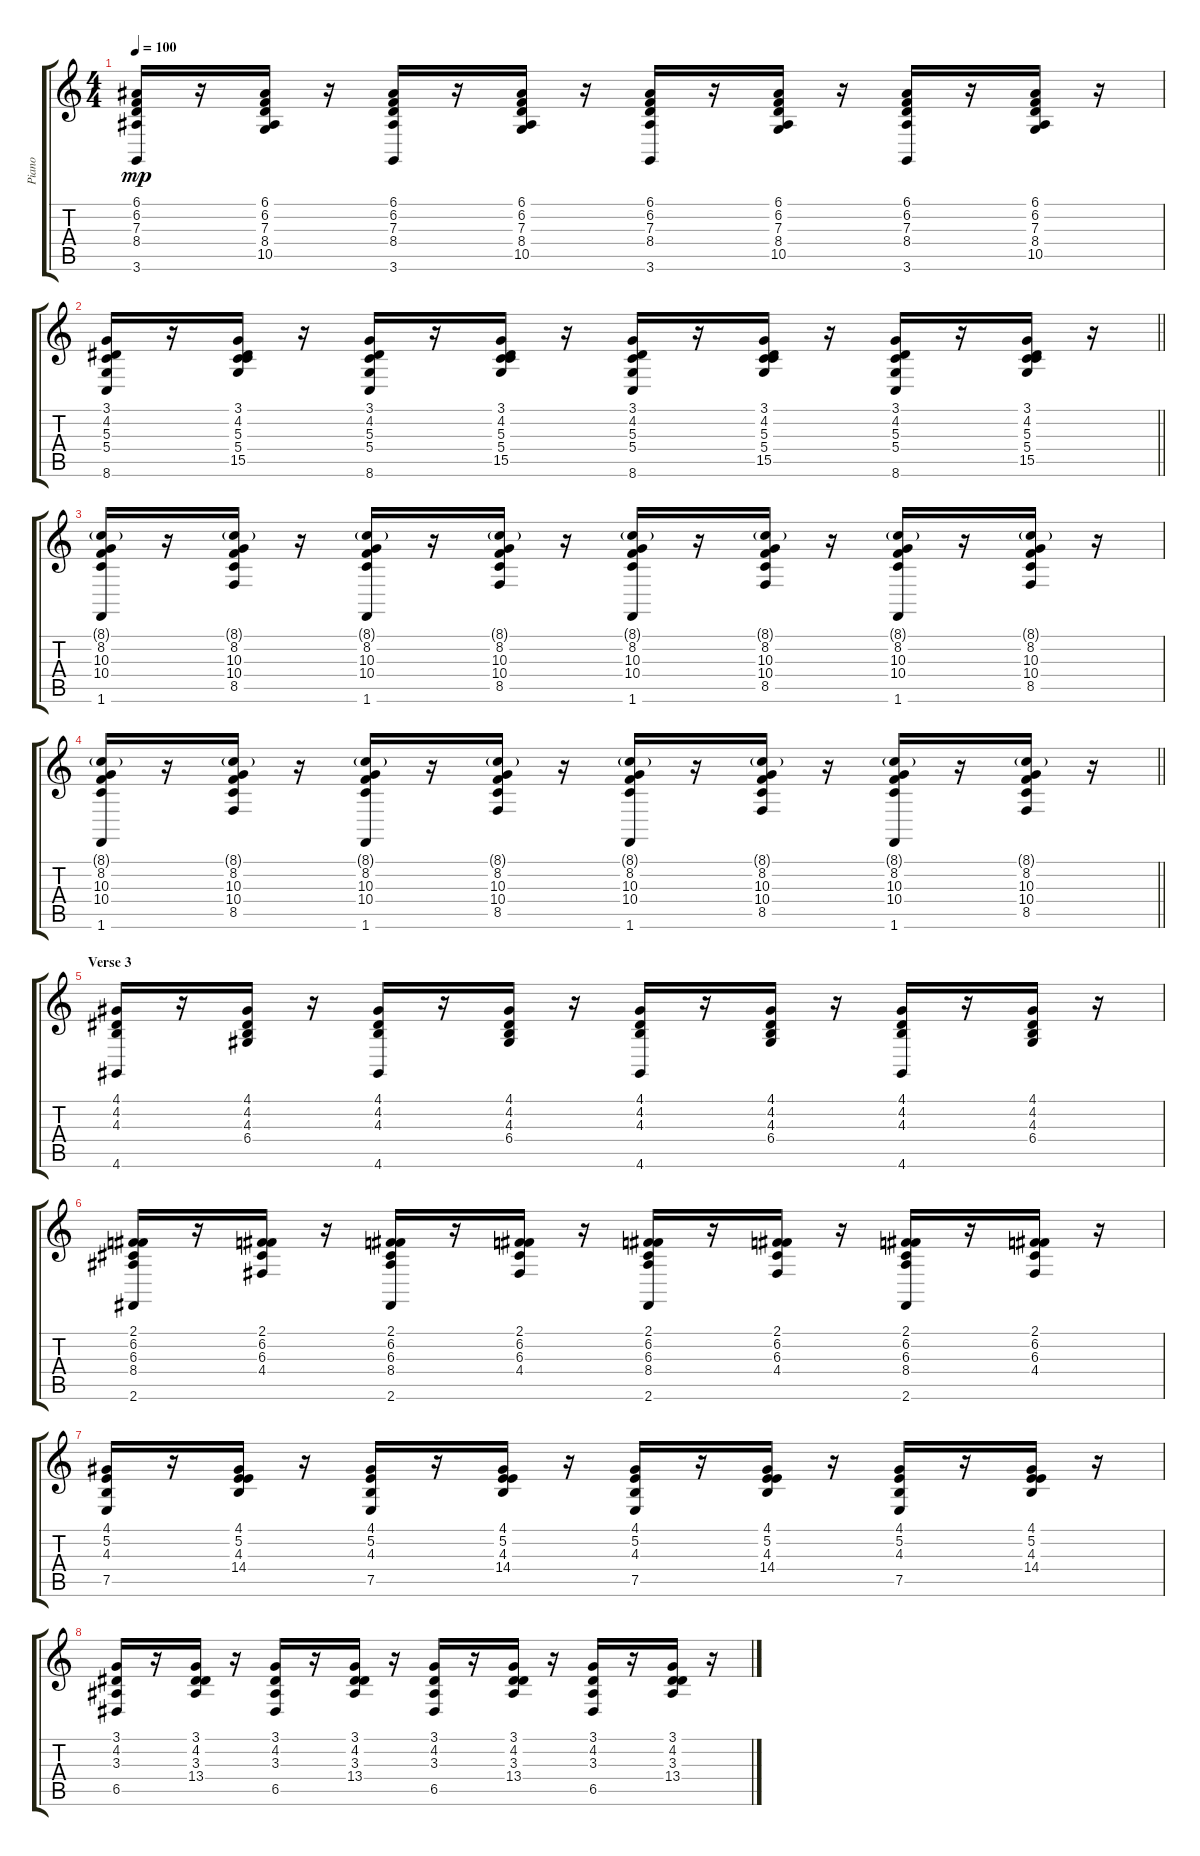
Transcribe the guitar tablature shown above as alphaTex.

\track ("Piano" "Piano") {instrument acousticgrandpiano}
\staff {score tabs}
\tuning (E4 B3 G3 D3 A2 E2) {hide}
\ts (4 4)
\tempo 100
\clef g2
\ks c
(6.1 6.2 7.3 8.4 3.6).16{dy mp} r.16 (6.1 6.2 7.3 8.4 10.5).16 r.16 (6.1 6.2 7.3 8.4 3.6).16 r.16 (6.1 6.2 7.3 8.4 10.5).16 r.16 (6.1 6.2 7.3 8.4 3.6).16 r.16 (6.1 6.2 7.3 8.4 10.5).16 r.16 (6.1 6.2 7.3 8.4 3.6).16 r.16 (6.1 6.2 7.3 8.4 10.5).16 r.16 |
\barLineRight lightlight
(3.1 4.2 5.3 5.4 8.6).16 r.16 (3.1 4.2 5.3 5.4 15.5).16 r.16 (3.1 4.2 5.3 5.4 8.6).16 r.16 (3.1 4.2 5.3 5.4 15.5).16 r.16 (3.1 4.2 5.3 5.4 8.6).16 r.16 (3.1 4.2 5.3 5.4 15.5).16 r.16 (3.1 4.2 5.3 5.4 8.6).16 r.16 (3.1 4.2 5.3 5.4 15.5).16 r.16 |
(8.1{g} 8.2 10.3 10.4 1.6).16 r.16 (8.1{g} 8.2 10.3 10.4 8.5).16 r.16 (8.1{g} 8.2 10.3 10.4 1.6).16 r.16 (8.1{g} 8.2 10.3 10.4 8.5).16 r.16 (8.1{g} 8.2 10.3 10.4 1.6).16 r.16 (8.1{g} 8.2 10.3 10.4 8.5).16 r.16 (8.1{g} 8.2 10.3 10.4 1.6).16 r.16 (8.1{g} 8.2 10.3 10.4 8.5).16 r.16 |
\barLineRight lightlight
(8.1{g} 8.2 10.3 10.4 1.6).16 r.16 (8.1{g} 8.2 10.3 10.4 8.5).16 r.16 (8.1{g} 8.2 10.3 10.4 1.6).16 r.16 (8.1{g} 8.2 10.3 10.4 8.5).16 r.16 (8.1{g} 8.2 10.3 10.4 1.6).16 r.16 (8.1{g} 8.2 10.3 10.4 8.5).16 r.16 (8.1{g} 8.2 10.3 10.4 1.6).16 r.16 (8.1{g} 8.2 10.3 10.4 8.5).16 r.16 |
\section ("" "Verse 3")
(4.1 4.2 4.3 4.6).16 r.16 (4.1 4.2 4.3 6.4).16 r.16 (4.1 4.2 4.3 4.6).16 r.16 (4.1 4.2 4.3 6.4).16 r.16 (4.1 4.2 4.3 4.6).16 r.16 (4.1 4.2 4.3 6.4).16 r.16 (4.1 4.2 4.3 4.6).16 r.16 (4.1 4.2 4.3 6.4).16 r.16 |
(2.1 6.2 6.3 8.4 2.6).16 r.16 (2.1 6.2 6.3 4.4).16 r.16 (2.1 6.2 6.3 8.4 2.6).16 r.16 (2.1 6.2 6.3 4.4).16 r.16 (2.1 6.2 6.3 8.4 2.6).16 r.16 (2.1 6.2 6.3 4.4).16 r.16 (2.1 6.2 6.3 8.4 2.6).16 r.16 (2.1 6.2 6.3 4.4).16 r.16 |
(4.1 5.2 4.3 7.5).16 r.16 (4.1 5.2 4.3 14.4).16 r.16 (4.1 5.2 4.3 7.5).16 r.16 (4.1 5.2 4.3 14.4).16 r.16 (4.1 5.2 4.3 7.5).16 r.16 (4.1 5.2 4.3 14.4).16 r.16 (4.1 5.2 4.3 7.5).16 r.16 (4.1 5.2 4.3 14.4).16 r.16 |
(3.1 4.2 3.3 6.5).16 r.16 (3.1 4.2 3.3 13.4).16 r.16 (3.1 4.2 3.3 6.5).16 r.16 (3.1 4.2 3.3 13.4).16 r.16 (3.1 4.2 3.3 6.5).16 r.16 (3.1 4.2 3.3 13.4).16 r.16 (3.1 4.2 3.3 6.5).16 r.16 (3.1 4.2 3.3 13.4).16 r.16
